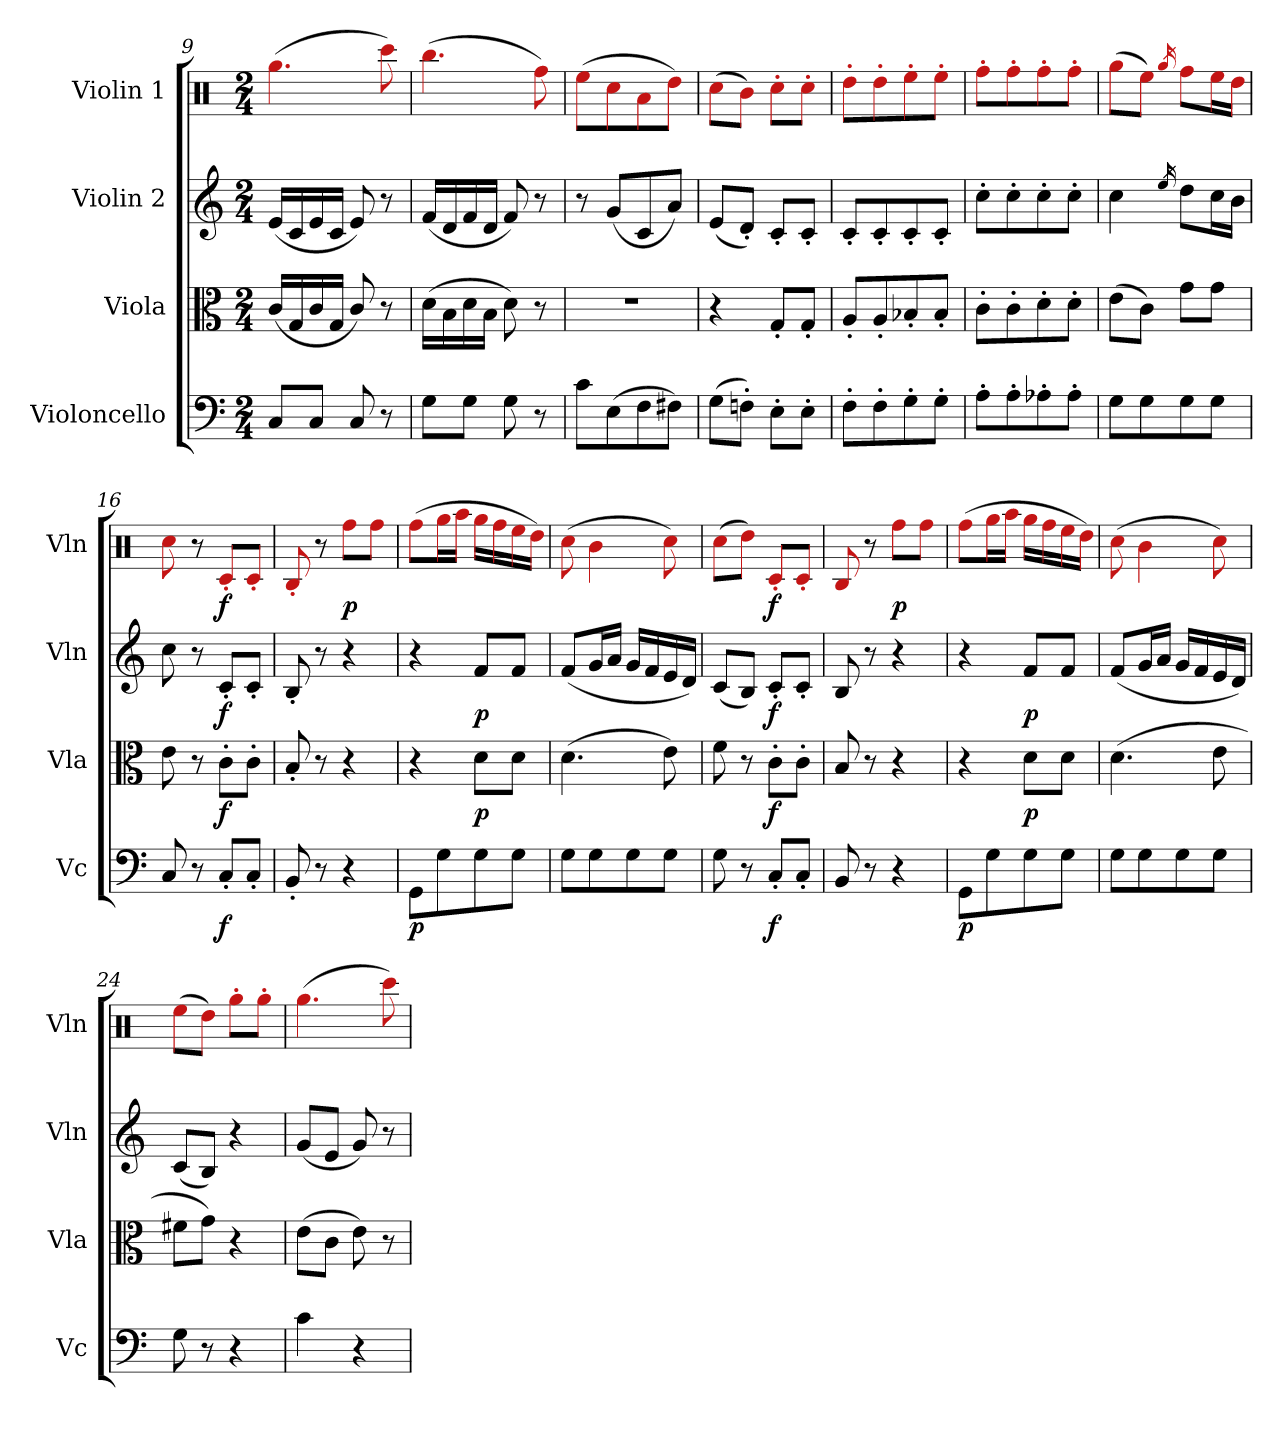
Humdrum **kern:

**kern	**dynam	**kern	**dynam	**kern	**dynam	**kern	**dynam
*part4	*part4	*part3	*part3	*part2	*part2	*part1	*part1
*staff4	*staff4	*staff3	*staff3	*staff2	*staff2	*staff1	*staff1
*I"Violoncello	*	*I"Viola	*	*I"Violin 2	*	*I"Violin 1	*
*I'Vc	*	*I'Vla	*	*I'Vln	*	*I'Vln	*
*clefF4	*	*clefC3	*	*clefG2	*	*clefX	*
*k[]	*	*k[]	*	*k[]	*	*k[]	*
*M2/4	*	*M2/4	*	*M2/4	*	*M2/4	*
=9	=9	=9	=9	=9	=9	=9	=9
8C/L	.	(16c/LL	.	(16e/LL	.	(4.gg\	.
.	.	16G/	.	16c/	.	.	.
8C/J	.	16c/	.	16e/	.	.	.
.	.	16G/JJ	.	16c/JJ	.	.	.
8C/	.	8c/)	.	8e/)	.	.	.
8r	.	8r	.	8r	.	8ccc\)	.
!!LO:LB:g=z
=10	=10	=10	=10	=10	=10	=10	=10
8G\L	.	(16d\LL	.	(16f/LL	.	(4.bb\	.
.	.	16B\	.	16d/	.	.	.
8G\J	.	16d\	.	16f/	.	.	.
.	.	16B\JJ	.	16d/JJ	.	.	.
8G\	.	8d\)	.	8f/)	.	.	.
8r	.	8r	.	8r	.	8ff\)	.
=11	=11	=11	=11	=11	=11	=11	=11
8c\L	.	2r	.	8r	.	(8ee\L	.
(8E\	.	.	.	(8g/L	.	8cc\	.
8F\	.	.	.	8c/	.	8a\	.
8F#X\J)	.	.	.	8a/J)	.	8dd\J)	.
=12	=12	=12	=12	=12	=12	=12	=12
(8G\L	.	4r	.	(8e/L	.	(8cc\L	.
8Fn'\J)	.	.	.	8d'/J)	.	8b\J)	.
8E'\L	.	8G'/L	.	8c'/L	.	8cc'\L	.
8E'\J	.	8G'/J	.	8c'/J	.	8cc'\J	.
=13	=13	=13	=13	=13	=13	=13	=13
8F'\L	.	8A'/L	.	8c'/L	.	8dd'\L	.
8F'\	.	8A'/	.	8c'/	.	8dd'\	.
8G'\	.	8B-X'/	.	8c'/	.	8ee'\	.
8G'\J	.	8B-'/J	.	8c'/J	.	8ee'\J	.
=14	=14	=14	=14	=14	=14	=14	=14
8A'\L	.	8c'\L	.	8cc'\L	.	8ff'\L	.
8A'\	.	8c'\	.	8cc'\	.	8ff'\	.
8A-X'\	.	8d'\	.	8cc'\	.	8ff#X'\	.
8A-'\J	.	8d'\J	.	8cc'\J	.	8ff'\J	.
=15	=15	=15	=15	=15	=15	=15	=15
8G\L	.	(8e\L	.	4cc\	.	(8gg\L	.
8G\	.	8c\J)	.	.	.	8ee\J)	.
.	.	.	.	16qee/	.	16qgg/	.
8G\	.	8g\L	.	8dd\L	.	8ffn\L	.
8G\J	.	8g\J	.	16cc\L	.	16ee\L	.
.	.	.	.	16b\JJ	.	16dd\JJ	.
=16	=16	=16	=16	=16	=16	=16	=16
8C/	.	8e\	.	8cc\	.	8cc\	.
8r	.	8r	.	8r	.	8r	.
!	!LO:DY:b	!	!LO:DY:b	!	!LO:DY:b	!	!LO:DY:b
8C'/L	f	8c'\L	f	8c'/L	f	8c'/L	f
8C'/J	.	8c'\J	.	8c'/J	.	8c'/J	.
=17	=17	=17	=17	=17	=17	=17	=17
8BB'/	.	8B'/	.	8B'/	.	8B'/	.
8r	.	8r	.	8r	.	8r	.
!	!	!	!	!	!	!	!LO:DY:b
4r	.	4r	.	4r	.	8ff\L	p
.	.	.	.	.	.	8ff\J	.
=18	=18	=18	=18	=18	=18	=18	=18
!	!LO:DY:b	!	!	!	!	!	!
8GG\L	p	4r	.	4r	.	(8ff\L	.
8G\	.	.	.	.	.	16gg\L	.
.	.	.	.	.	.	16aa\JJ	.
!	!	!	!LO:DY:b	!	!LO:DY:b	!	!
8G\	.	8d\L	p	8f/L	p	16gg\LL	.
.	.	.	.	.	.	16ff\	.
8G\J	.	8d\J	.	8f/J	.	16ee\	.
.	.	.	.	.	.	16dd\JJ)	.
=19	=19	=19	=19	=19	=19	=19	=19
8G\L	.	(4.d\	.	(8f/L	.	(8cc\	.
8G\	.	.	.	16g/L	.	4b\	.
.	.	.	.	16a/JJ	.	.	.
8G\	.	.	.	16g/LL	.	.	.
.	.	.	.	16f/	.	.	.
8G\J	.	8e\)	.	16e/	.	8cc\)	.
.	.	.	.	16d/JJ)	.	.	.
!!LO:LB:g=z
=20	=20	=20	=20	=20	=20	=20	=20
8G\	.	8f\	.	(8c/L	.	(8cc#X\L	.
8r	.	8r	.	8B/J)	.	8dd\J)	.
!	!LO:DY:b	!	!LO:DY:b	!	!LO:DY:b	!	!LO:DY:b
8C'/L	f	8c'\L	f	8c'/L	f	8cn'/L	f
8C'/J	.	8c'\J	.	8c'/J	.	8c'/J	.
=21	=21	=21	=21	=21	=21	=21	=21
8BB/	.	8B/	.	8B/	.	8B/	.
8r	.	8r	.	8r	.	8r	.
!	!	!	!	!	!	!	!LO:DY:b
4r	.	4r	.	4r	.	8ff\L	p
.	.	.	.	.	.	8ff\J	.
=22	=22	=22	=22	=22	=22	=22	=22
!	!LO:DY:b	!	!	!	!	!	!
8GG\L	p	4r	.	4r	.	(8ff\L	.
8G\	.	.	.	.	.	16gg\L	.
.	.	.	.	.	.	16aa\JJ	.
!	!	!	!LO:DY:b	!	!LO:DY:b	!	!
8G\	.	8d\L	p	8f/L	p	16gg\LL	.
.	.	.	.	.	.	16ff\	.
8G\J	.	8d\J	.	8f/J	.	16ee\	.
.	.	.	.	.	.	16dd\JJ)	.
=23	=23	=23	=23	=23	=23	=23	=23
8G\L	.	(4.d\	.	(8f/L	.	(8cc\	.
8G\	.	.	.	16g/L	.	4b\	.
.	.	.	.	16a/JJ	.	.	.
8G\	.	.	.	16g/LL	.	.	.
.	.	.	.	16f/	.	.	.
8G\J	.	8e\	.	16e/	.	8cc\)	.
.	.	.	.	16d/JJ)	.	.	.
=24	=24	=24	=24	=24	=24	=24	=24
8G\	.	8f#X\L	.	(8c/L	.	(8ee\L	.
8r	.	8g\J)	.	8B/J)	.	8dd\J)	.
4r	.	4r	.	4r	.	8gg'\L	.
.	.	.	.	.	.	8gg'\J	.
=25	=25	=25	=25	=25	=25	=25	=25
4c\	.	(8e\L	.	(8g/L	.	(4.gg\	.
.	.	8c\J	.	8e/J	.	.	.
4r	.	8e\)	.	8g/)	.	.	.
.	.	8r	.	8r	.	8ccc\)	.
=	=	=	=	=	=	=	=
*-	*-	*-	*-	*-	*-	*-	*-
